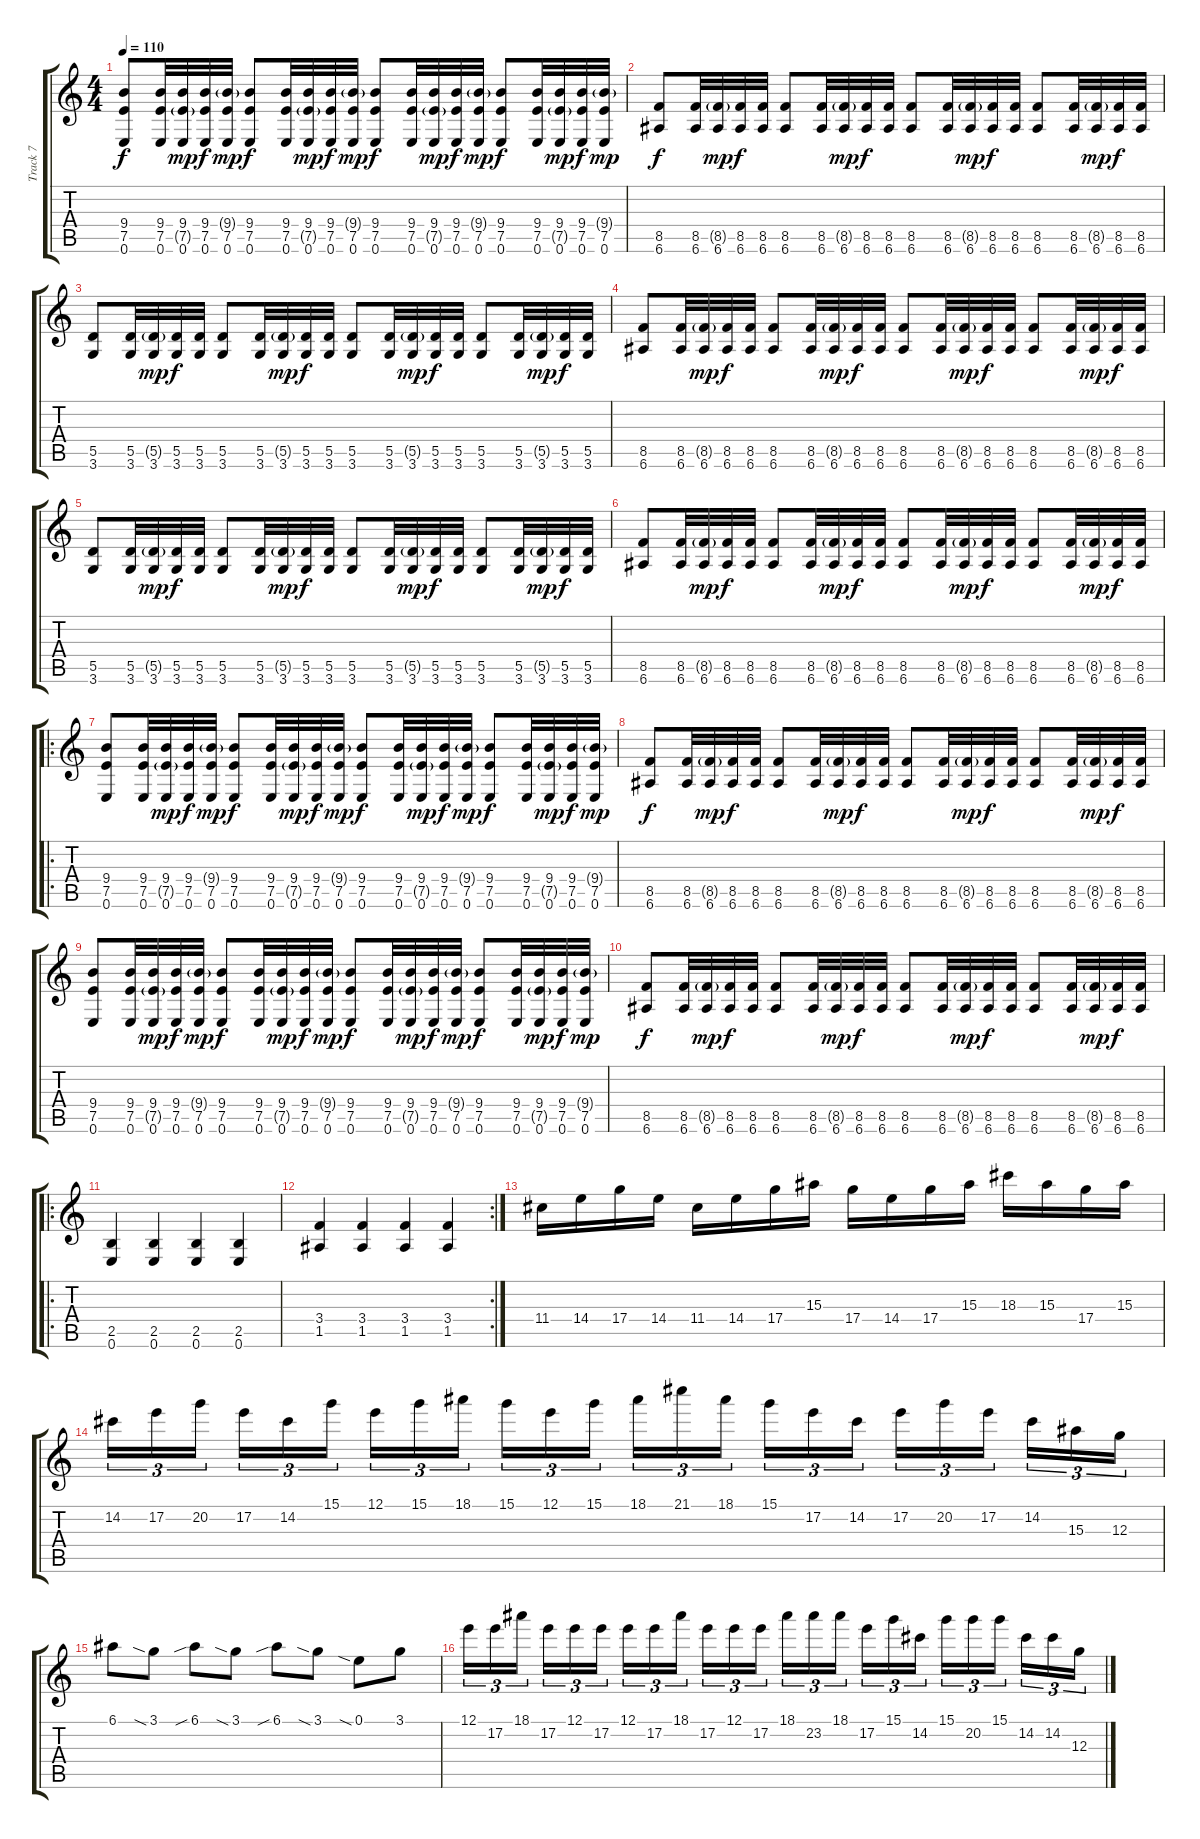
\track ("Track 7" "Track 7") {instrument distortionguitar}
\staff {score tabs}
\tuning (E4 B3 G3 D3 A2 E2) {hide}
\ts (4 4)
\tempo 110
\clef g2
\ks c
(9.4 7.5 0.6).8{dy f} (9.4 7.5 0.6).32 (9.4 7.5{g} 0.6).32{dy mp} (9.4 7.5 0.6).32{dy f} (9.4{g} 7.5 0.6).32{dy mp} (9.4 7.5 0.6).8{dy f} (9.4 7.5 0.6).32 (9.4 7.5{g} 0.6).32{dy mp} (9.4 7.5 0.6).32{dy f} (9.4{g} 7.5 0.6).32{dy mp} (9.4 7.5 0.6).8{dy f} (9.4 7.5 0.6).32 (9.4 7.5{g} 0.6).32{dy mp} (9.4 7.5 0.6).32{dy f} (9.4{g} 7.5 0.6).32{dy mp} (9.4 7.5 0.6).8{dy f} (9.4 7.5 0.6).32 (9.4 7.5{g} 0.6).32{dy mp} (9.4 7.5 0.6).32{dy f} (9.4{g} 7.5 0.6).32{dy mp} |
(8.5 6.6).8{dy f} (8.5 6.6).32 (8.5{g} 6.6).32{dy mp} (8.5 6.6).32{dy f} (8.5 6.6).32 (8.5 6.6).8 (8.5 6.6).32 (8.5{g} 6.6).32{dy mp} (8.5 6.6).32{dy f} (8.5 6.6).32 (8.5 6.6).8 (8.5 6.6).32 (8.5{g} 6.6).32{dy mp} (8.5 6.6).32{dy f} (8.5 6.6).32 (8.5 6.6).8 (8.5 6.6).32 (8.5{g} 6.6).32{dy mp} (8.5 6.6).32{dy f} (8.5 6.6).32 |
(5.5 3.6).8 (5.5 3.6).32 (5.5{g} 3.6).32{dy mp} (5.5 3.6).32{dy f} (5.5 3.6).32 (5.5 3.6).8 (5.5 3.6).32 (5.5{g} 3.6).32{dy mp} (5.5 3.6).32{dy f} (5.5 3.6).32 (5.5 3.6).8 (5.5 3.6).32 (5.5{g} 3.6).32{dy mp} (5.5 3.6).32{dy f} (5.5 3.6).32 (5.5 3.6).8 (5.5 3.6).32 (5.5{g} 3.6).32{dy mp} (5.5 3.6).32{dy f} (5.5 3.6).32 |
(8.5 6.6).8 (8.5 6.6).32 (8.5{g} 6.6).32{dy mp} (8.5 6.6).32{dy f} (8.5 6.6).32 (8.5 6.6).8 (8.5 6.6).32 (8.5{g} 6.6).32{dy mp} (8.5 6.6).32{dy f} (8.5 6.6).32 (8.5 6.6).8 (8.5 6.6).32 (8.5{g} 6.6).32{dy mp} (8.5 6.6).32{dy f} (8.5 6.6).32 (8.5 6.6).8 (8.5 6.6).32 (8.5{g} 6.6).32{dy mp} (8.5 6.6).32{dy f} (8.5 6.6).32 |
(5.5 3.6).8 (5.5 3.6).32 (5.5{g} 3.6).32{dy mp} (5.5 3.6).32{dy f} (5.5 3.6).32 (5.5 3.6).8 (5.5 3.6).32 (5.5{g} 3.6).32{dy mp} (5.5 3.6).32{dy f} (5.5 3.6).32 (5.5 3.6).8 (5.5 3.6).32 (5.5{g} 3.6).32{dy mp} (5.5 3.6).32{dy f} (5.5 3.6).32 (5.5 3.6).8 (5.5 3.6).32 (5.5{g} 3.6).32{dy mp} (5.5 3.6).32{dy f} (5.5 3.6).32 |
(8.5 6.6).8 (8.5 6.6).32 (8.5{g} 6.6).32{dy mp} (8.5 6.6).32{dy f} (8.5 6.6).32 (8.5 6.6).8 (8.5 6.6).32 (8.5{g} 6.6).32{dy mp} (8.5 6.6).32{dy f} (8.5 6.6).32 (8.5 6.6).8 (8.5 6.6).32 (8.5{g} 6.6).32{dy mp} (8.5 6.6).32{dy f} (8.5 6.6).32 (8.5 6.6).8 (8.5 6.6).32 (8.5{g} 6.6).32{dy mp} (8.5 6.6).32{dy f} (8.5 6.6).32 |
\ro
(9.4 7.5 0.6).8 (9.4 7.5 0.6).32 (9.4 7.5{g} 0.6).32{dy mp} (9.4 7.5 0.6).32{dy f} (9.4{g} 7.5 0.6).32{dy mp} (9.4 7.5 0.6).8{dy f} (9.4 7.5 0.6).32 (9.4 7.5{g} 0.6).32{dy mp} (9.4 7.5 0.6).32{dy f} (9.4{g} 7.5 0.6).32{dy mp} (9.4 7.5 0.6).8{dy f} (9.4 7.5 0.6).32 (9.4 7.5{g} 0.6).32{dy mp} (9.4 7.5 0.6).32{dy f} (9.4{g} 7.5 0.6).32{dy mp} (9.4 7.5 0.6).8{dy f} (9.4 7.5 0.6).32 (9.4 7.5{g} 0.6).32{dy mp} (9.4 7.5 0.6).32{dy f} (9.4{g} 7.5 0.6).32{dy mp} |
(8.5 6.6).8{dy f} (8.5 6.6).32 (8.5{g} 6.6).32{dy mp} (8.5 6.6).32{dy f} (8.5 6.6).32 (8.5 6.6).8 (8.5 6.6).32 (8.5{g} 6.6).32{dy mp} (8.5 6.6).32{dy f} (8.5 6.6).32 (8.5 6.6).8 (8.5 6.6).32 (8.5{g} 6.6).32{dy mp} (8.5 6.6).32{dy f} (8.5 6.6).32 (8.5 6.6).8 (8.5 6.6).32 (8.5{g} 6.6).32{dy mp} (8.5 6.6).32{dy f} (8.5 6.6).32 |
(9.4 7.5 0.6).8 (9.4 7.5 0.6).32 (9.4 7.5{g} 0.6).32{dy mp} (9.4 7.5 0.6).32{dy f} (9.4{g} 7.5 0.6).32{dy mp} (9.4 7.5 0.6).8{dy f} (9.4 7.5 0.6).32 (9.4 7.5{g} 0.6).32{dy mp} (9.4 7.5 0.6).32{dy f} (9.4{g} 7.5 0.6).32{dy mp} (9.4 7.5 0.6).8{dy f} (9.4 7.5 0.6).32 (9.4 7.5{g} 0.6).32{dy mp} (9.4 7.5 0.6).32{dy f} (9.4{g} 7.5 0.6).32{dy mp} (9.4 7.5 0.6).8{dy f} (9.4 7.5 0.6).32 (9.4 7.5{g} 0.6).32{dy mp} (9.4 7.5 0.6).32{dy f} (9.4{g} 7.5 0.6).32{dy mp} |
(8.5 6.6).8{dy f} (8.5 6.6).32 (8.5{g} 6.6).32{dy mp} (8.5 6.6).32{dy f} (8.5 6.6).32 (8.5 6.6).8 (8.5 6.6).32 (8.5{g} 6.6).32{dy mp} (8.5 6.6).32{dy f} (8.5 6.6).32 (8.5 6.6).8 (8.5 6.6).32 (8.5{g} 6.6).32{dy mp} (8.5 6.6).32{dy f} (8.5 6.6).32 (8.5 6.6).8 (8.5 6.6).32 (8.5{g} 6.6).32{dy mp} (8.5 6.6).32{dy f} (8.5 6.6).32 |
\ro
(2.5 0.6).4 (2.5 0.6).4 (2.5 0.6).4 (2.5 0.6).4 |
\rc 2
(3.4 1.5).4 (3.4 1.5).4 (3.4 1.5).4 (3.4 1.5).4 |
11.4.16 14.4.16 17.4.16 14.4.16 11.4.16 14.4.16 17.4.16 15.3.16 17.4.16 14.4.16 17.4.16 15.3.16 18.3.16 15.3.16 17.4.16 15.3.16 |
14.2.16{tu (3 2)} 17.2.16{tu (3 2)} 20.2.16{tu (3 2)} 17.2.16{tu (3 2)} 14.2.16{tu (3 2)} 15.1.16{tu (3 2)} 12.1.16{tu (3 2)} 15.1.16{tu (3 2)} 18.1.16{tu (3 2)} 15.1.16{tu (3 2)} 12.1.16{tu (3 2)} 15.1.16{tu (3 2)} 18.1.16{tu (3 2)} 21.1.16{tu (3 2)} 18.1.16{tu (3 2)} 15.1.16{tu (3 2)} 17.2.16{tu (3 2)} 14.2.16{tu (3 2)} 17.2.16{tu (3 2)} 20.2.16{tu (3 2)} 17.2.16{tu (3 2)} 14.2.16{tu (3 2)} 15.3.16{tu (3 2)} 12.3.16{tu (3 2)} |
6.1.8 3.1{sia}.8 6.1{sib}.8 3.1{sia}.8 6.1{sib}.8 3.1{sia}.8 0.1{sia}.8 3.1.8 |
12.1.16{tu (3 2)} 17.2.16{tu (3 2)} 18.1.16{tu (3 2)} 17.2.16{tu (3 2)} 12.1.16{tu (3 2)} 17.2.16{tu (3 2)} 12.1.16{tu (3 2)} 17.2.16{tu (3 2)} 18.1.16{tu (3 2)} 17.2.16{tu (3 2)} 12.1.16{tu (3 2)} 17.2.16{tu (3 2)} 18.1.16{tu (3 2)} 23.2.16{tu (3 2)} 18.1.16{tu (3 2)} 17.2.16{tu (3 2)} 15.1.16{tu (3 2)} 14.2.16{tu (3 2)} 15.1.16{tu (3 2)} 20.2.16{tu (3 2)} 15.1.16{tu (3 2)} 14.2.16{tu (3 2)} 14.2.16{tu (3 2)} 12.3.16{tu (3 2)}
